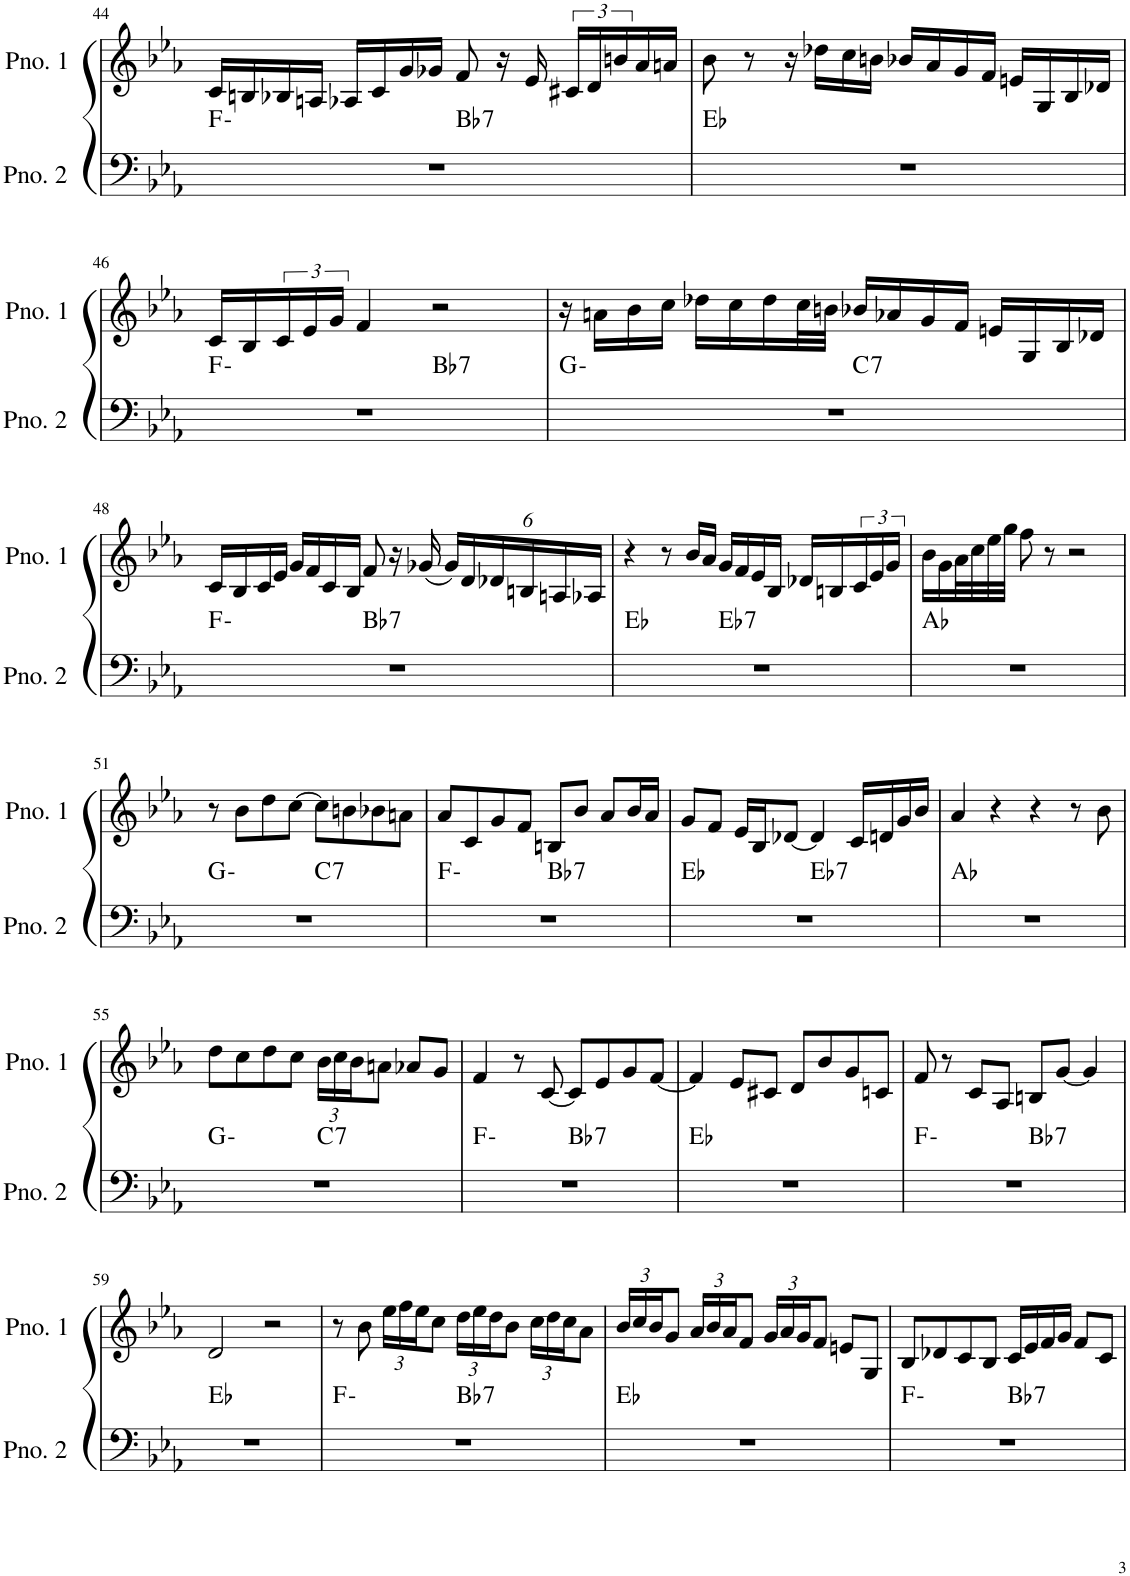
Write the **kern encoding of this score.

**kern	**harte	**kern
*part2	*part2	*part1
*staff2	*	*staff1
*I"ピアノ 2	*	*I"ピアノ 1
!!LO:PB:g=z
*clefF4	*	*clefG2
*k[b-e-a-]	*	*k[b-e-a-]
*M4/4	*	*M4/4
=44	=44	=44
*^	*	*
1r	2ryy	F:min	16c/LL
.	.	.	16Bn/
.	.	.	16B-X/
.	.	.	16An/JJ
.	.	.	16A-X/LL
.	.	.	16c/
.	.	.	16g/
.	.	.	16g-X/JJ
!	!	!LO:H:kt=7	!
.	2ryy	Bb:7	8f/
.	.	.	16r
.	.	.	16e-/
.	.	.	24c#X/LL
.	.	.	24d/
.	.	.	24bn/
.	.	.	16a-/
.	.	.	16an/JJ
*v	*v	*	*
=45	=45	=45
1r	Eb:maj	8b-\
.	.	8r
.	.	16r
.	.	16dd-X\LL
.	.	16cc\
.	.	16bn\JJ
.	.	16b-X/LL
.	.	16a-/
.	.	16g/
.	.	16f/JJ
.	.	16en/LL
.	.	16G/
.	.	16B-/
.	.	16d-X/JJ
!!LO:LB:g=z
=46	=46	=46
*^	*	*
1r	2ryy	F:min	16c/LL
.	.	.	16B-/
.	.	.	24c/
.	.	.	24e-/
.	.	.	24g/JJ
.	.	.	4f/
!	!	!LO:H:kt=7	!
.	2ryy	Bb:7	2r
=47	=47	=47	=47
1r	2ryy	G:min	16r
.	.	.	16an\LL
.	.	.	16b-\
.	.	.	16cc\JJ
.	.	.	16dd-X\LL
.	.	.	16cc\
.	.	.	16dd-\
.	.	.	32cc\L
.	.	.	32bn\JJJ
!	!	!LO:H:kt=7	!
.	2ryy	C:7	16b-X/LL
.	.	.	16a-X/
.	.	.	16g/
.	.	.	16f/JJ
.	.	.	16en/LL
.	.	.	16G/
.	.	.	16B-/
.	.	.	16d-X/JJ
!!LO:LB:g=z
=48	=48	=48	=48
1r	2ryy	F:min	16c/LL
.	.	.	16B-/
.	.	.	16c/
.	.	.	16e-/JJ
.	.	.	16g/LL
.	.	.	16f/
.	.	.	16c/
.	.	.	16B-/JJ
!	!	!LO:H:kt=7	!
.	2ryy	Bb:7	8f/
.	.	.	16r
.	.	.	(16g-X/
*	*	*	*Xbrackettup
.	.	.	24g-/LL)
.	.	.	24d/
.	.	.	24d-X/
.	.	.	24Bn/
.	.	.	24An/
.	.	.	24A-X/JJ
=49	=49	=49	=49
1r	2ryy	Eb:maj	4r
.	.	.	8r
.	.	.	16b-/LL
.	.	.	16a-/JJ
!	!	!LO:H:kt=7	!
.	2ryy	Eb:7	16g/LL
.	.	.	16f/
.	.	.	16e-/
.	.	.	16B-/JJ
.	.	.	16d-X/LL
.	.	.	16Bn/
*	*	*	*brackettup
.	.	.	24c/
.	.	.	24e-/
.	.	.	24g/JJ
*v	*v	*	*
=50	=50	=50
1r	Ab:maj	16b-\LL
.	.	16g\
.	.	32a-\L
.	.	32cc\
.	.	32ee-\
.	.	32gg\JJJ
.	.	8ff\
.	.	8r
.	.	2r
!!LO:LB:g=z
=51	=51	=51
*^	*	*
1r	2ryy	G:min	8r
.	.	.	8b-\L
.	.	.	8dd\
.	.	.	[8cc\J
!	!	!LO:H:kt=7	!
.	2ryy	C:7	8cc\L]
.	.	.	8bn\
.	.	.	8b-X\
.	.	.	8an\J
=52	=52	=52	=52
1r	2ryy	F:min	8a-/L
.	.	.	8c/
.	.	.	8g/
.	.	.	8f/J
!	!	!LO:H:kt=7	!
.	2ryy	Bb:7	8Bn/L
.	.	.	8b-/J
.	.	.	8a-/L
.	.	.	16b-/L
.	.	.	16a-/JJ
=53	=53	=53	=53
1r	2ryy	Eb:maj	8g/L
.	.	.	8f/J
.	.	.	16e-/LL
.	.	.	16B-/J
.	.	.	[8d-X/J
!	!	!LO:H:kt=7	!
.	2ryy	Eb:7	4d-/]
.	.	.	16c/LL
.	.	.	16dn/
.	.	.	16g/
.	.	.	16b-/JJ
*v	*v	*	*
=54	=54	=54
1r	Ab:maj	4a-/
.	.	4r
.	.	4r
.	.	8r
.	.	8b-\
!!LO:LB:g=z
=55	=55	=55
*^	*	*
1r	2ryy	G:min	8dd\L
.	.	.	8cc\
.	.	.	8dd\
.	.	.	8cc\J
*	*	*	*Xbrackettup
!	!	!LO:H:kt=7	!
.	2ryy	C:7	24b-\LL
.	.	.	24cc\
.	.	.	24b-\J
.	.	.	8an\J
.	.	.	8a-X/L
.	.	.	8g/J
=56	=56	=56	=56
1r	2ryy	F:min	4f/
.	.	.	8r
.	.	.	[8c/
!	!	!LO:H:kt=7	!
.	2ryy	Bb:7	8c/L]
.	.	.	8e-/
.	.	.	8g/
.	.	.	[8f/J
*v	*v	*	*
=57	=57	=57
1r	Eb:maj	4f/]
.	.	8e-/L
.	.	8c#X/J
.	.	8d/L
.	.	8b-/
.	.	8g/
.	.	8cn/J
=58	=58	=58
*^	*	*
1r	2ryy	F:min	8f/
.	.	.	8r
.	.	.	8c/L
.	.	.	8A-/J
!	!	!LO:H:kt=7	!
.	2ryy	Bb:7	8Bn/L
.	.	.	[8g/J
.	.	.	4g/]
*v	*v	*	*
!!LO:LB:g=z
=59	=59	=59
1r	Eb:maj	2d/
.	.	2r
=60	=60	=60
*^	*	*
1r	2ryy	F:min	8r
.	.	.	8b-\
.	.	.	24ee-\LL
.	.	.	24ff\
.	.	.	24ee-\J
.	.	.	8cc\J
!	!	!LO:H:kt=7	!
.	2ryy	Bb:7	24dd\LL
.	.	.	24ee-\
.	.	.	24dd\J
.	.	.	8b-\J
.	.	.	24cc\LL
.	.	.	24dd\
.	.	.	24cc\J
.	.	.	8a-\J
*v	*v	*	*
=61	=61	=61
1r	Eb:maj	24b-/LL
.	.	24cc/
.	.	24b-/J
.	.	8g/J
.	.	24a-/LL
.	.	24b-/
.	.	24a-/J
.	.	8f/J
.	.	24g/LL
.	.	24a-/
.	.	24g/J
.	.	8f/J
.	.	8en/L
.	.	8G/J
=62	=62	=62
*^	*	*
1r	2ryy	F:min	8B-/L
.	.	.	8d-X/
.	.	.	8c/
.	.	.	8B-/J
!	!	!LO:H:kt=7	!
.	2ryy	Bb:7	16c/LL
.	.	.	16e-/
.	.	.	16f/
.	.	.	16g/JJ
.	.	.	8f/L
.	.	.	8c/J
*v	*v	*	*
=	=	=
*-	*-	*-
